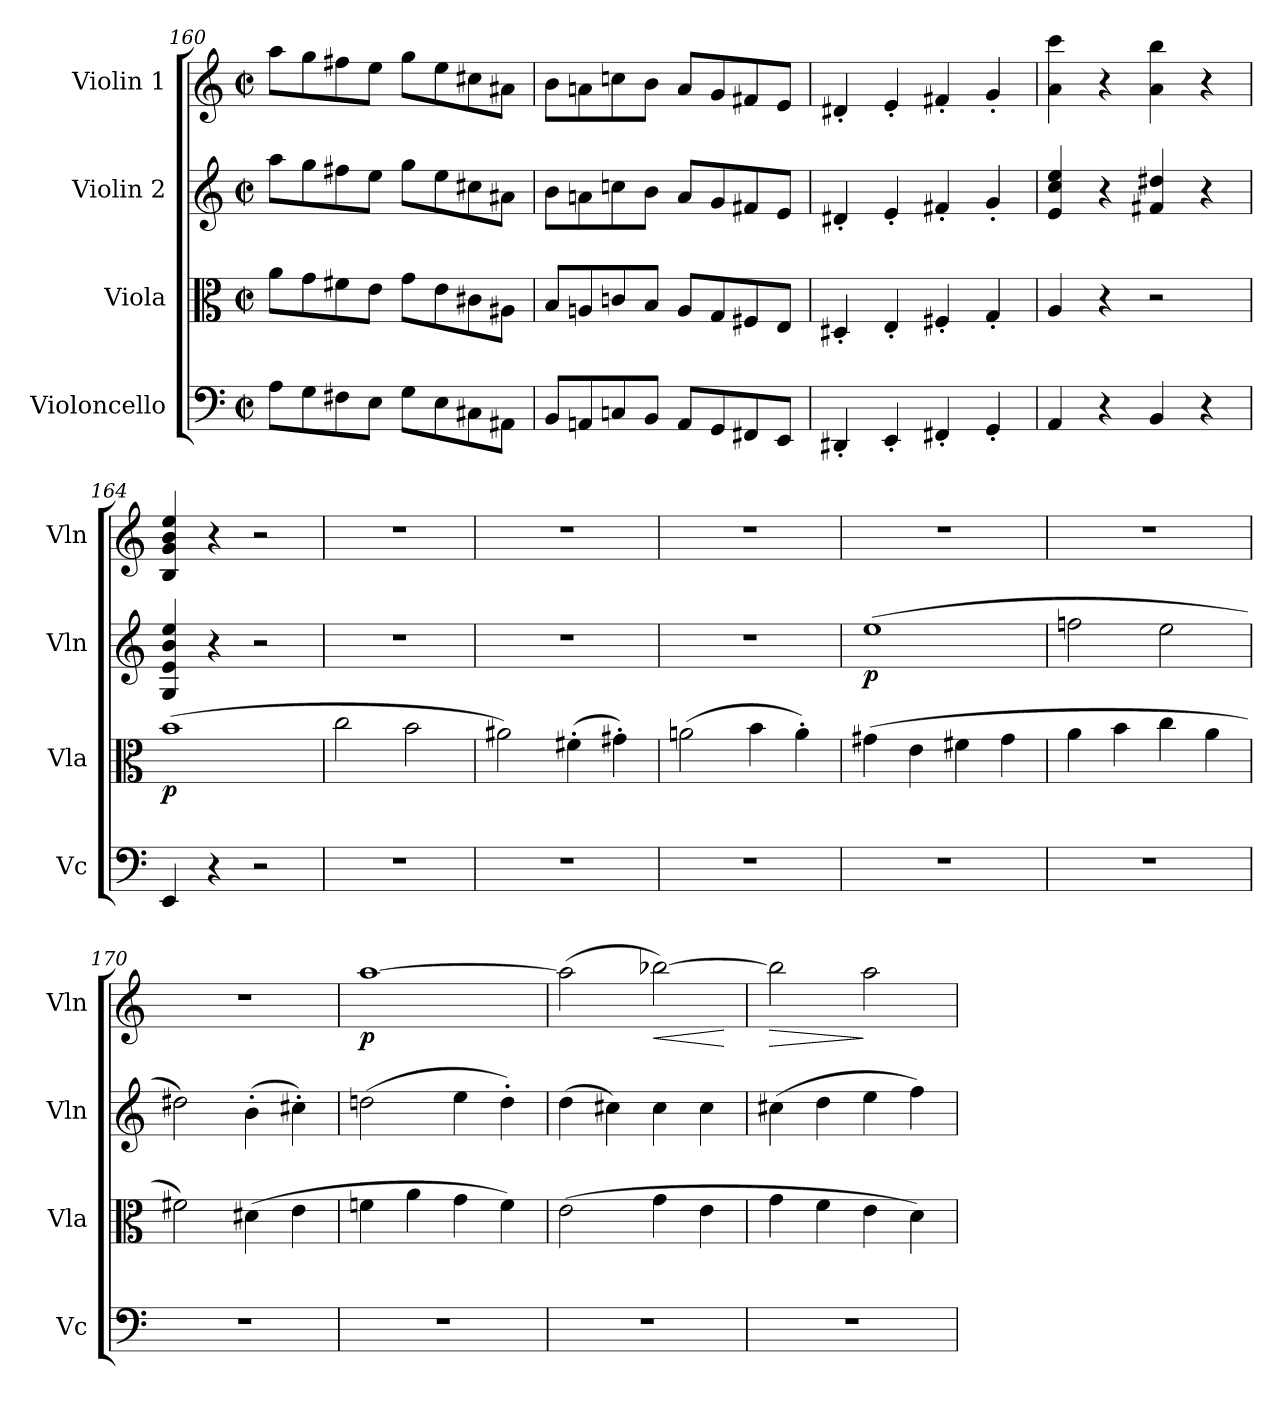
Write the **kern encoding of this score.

**kern	**kern	**dynam	**kern	**dynam	**kern	**dynam
*part4	*part3	*part3	*part2	*part2	*part1	*part1
*staff4	*staff3	*staff3	*staff2	*staff2	*staff1	*staff1
*I"Violoncello	*I"Viola	*	*I"Violin 2	*	*I"Violin 1	*
*I'Vc	*I'Vla	*	*I'Vln	*	*I'Vln	*
*clefF4	*clefC3	*	*clefG2	*	*clefG2	*
*k[]	*k[]	*	*k[]	*	*k[]	*
*M2/2	*M2/2	*	*M2/2	*	*M2/2	*
*met(c|)	*met(c|)	*	*met(c|)	*	*met(c|)	*
=160	=160	=160	=160	=160	=160	=160
8A\L	8a\L	.	8aa\L	.	8aa\L	.
8G\	8g\	.	8gg\	.	8gg\	.
8F#X\	8f#X\	.	8ff#X\	.	8ff#X\	.
8E\J	8e\J	.	8ee\J	.	8ee\J	.
8G\L	8g\L	.	8gg\L	.	8gg\L	.
8E\	8e\	.	8ee\	.	8ee\	.
8C#X\	8c#X\	.	8cc#X\	.	8cc#X\	.
8AA#X\J	8A#X\J	.	8a#X\J	.	8a#X\J	.
=161	=161	=161	=161	=161	=161	=161
8BB/L	8B/L	.	8b\L	.	8b\L	.
8AAn/	8An/	.	8an\	.	8an\	.
8Cn/	8cn/	.	8ccn\	.	8ccn\	.
8BB/J	8B/J	.	8b\J	.	8b\J	.
8AA/L	8A/L	.	8a/L	.	8a/L	.
8GG/	8G/	.	8g/	.	8g/	.
8FF#X/	8F#X/	.	8f#X/	.	8f#X/	.
8EE/J	8E/J	.	8e/J	.	8e/J	.
=162	=162	=162	=162	=162	=162	=162
4DD#X'/	4D#X'/	.	4d#X'/	.	4d#X'/	.
4EE'/	4E'/	.	4e'/	.	4e'/	.
4FF#X'/	4F#X'/	.	4f#X'/	.	4f#X'/	.
4GG'/	4G'/	.	4g'/	.	4g'/	.
=163	=163	=163	=163	=163	=163	=163
4AA/	4A/	.	4e/ 4cc/ 4ee/	.	4a\ 4ccc\	.
4r	4r	.	4r	.	4r	.
4BB/	2r	.	4f#X/ 4dd#X/	.	4a\ 4bb\	.
4r	.	.	4r	.	4r	.
=164	=164	=164	=164	=164	=164	=164
!	!	!LO:DY:b	!	!	!	!
4EE/	(1b	p	4G/ 4e/ 4b/ 4ee/	.	4B/ 4g/ 4b/ 4ee/	.
4r	.	.	4r	.	4r	.
2r	.	.	2r	.	2r	.
=165	=165	=165	=165	=165	=165	=165
1r	2cc\	.	1r	.	1r	.
.	2b\	.	.	.	.	.
=166	=166	=166	=166	=166	=166	=166
1r	2a#X\)	.	1r	.	1r	.
.	(4f#X'\	.	.	.	.	.
.	4g#X'\)	.	.	.	.	.
!!LO:LB:g=z
=167	=167	=167	=167	=167	=167	=167
1r	(2an\	.	1r	.	1r	.
.	4b\	.	.	.	.	.
.	4a'\)	.	.	.	.	.
!!LO:PB:g=z
=168	=168	=168	=168	=168	=168	=168
!	!	!	!	!LO:DY:b	!	!
1r	(4g#X\	.	(1ee	p	1r	.
.	4e\	.	.	.	.	.
.	4f#X\	.	.	.	.	.
.	4g#\	.	.	.	.	.
=169	=169	=169	=169	=169	=169	=169
1r	4a\	.	2ffn\	.	1r	.
.	4b\	.	.	.	.	.
.	4cc\	.	2ee\	.	.	.
.	4a\	.	.	.	.	.
=170	=170	=170	=170	=170	=170	=170
1r	2f#X\)	.	2dd#X\)	.	1r	.
.	(4d#X\	.	(4b'\	.	.	.
.	4e\	.	4cc#X'\)	.	.	.
=171	=171	=171	=171	=171	=171	=171
!	!	!	!	!	!	!LO:DY:b
1r	4fn\	.	(2ddn\	.	[1aa	p
.	4a\	.	.	.	.	.
.	4g\	.	4ee\	.	.	.
.	4f\)	.	4dd'\)	.	.	.
=172	=172	=172	=172	=172	=172	=172
1r	(2e\	.	(4dd\	.	(2aa\]	.
.	.	.	4cc#X\)	.	.	.
!	!	!	!	!	!	!LO:HP:b
.	4g\	.	4cc#\	.	[2bb-X\)	<
.	4e\	.	4cc#\	.	.	.
.	.	.	.	.	.	[
=173	=173	=173	=173	=173	=173	=173
!	!	!	!	!	!	!LO:HP:b
1r	4g\	.	(4cc#X\	.	2bb-\]	>
.	4f\	.	4dd\	.	.	.
.	4e\	.	4ee\	.	2aa\	]
.	4d\)	.	4ff\)	.	.	.
=	=	=	=	=	=	=
*-	*-	*-	*-	*-	*-	*-
